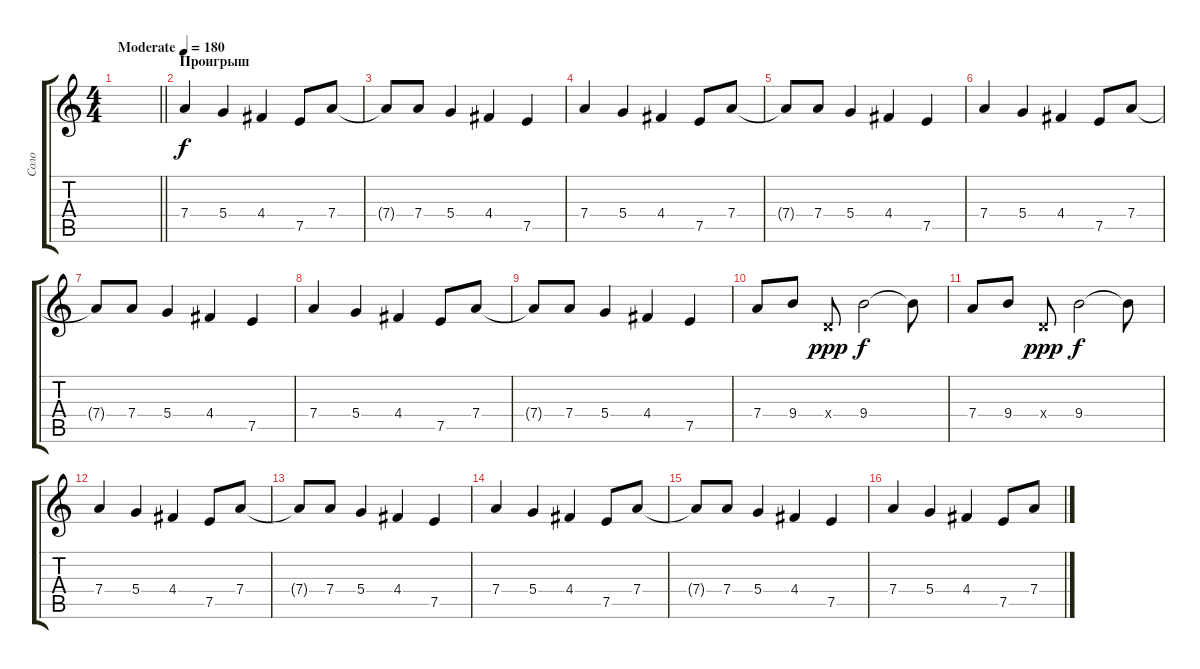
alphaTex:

\track ("Соло" "Соло") {instrument overdrivenguitar}
\staff {score tabs}
\tuning (E4 B3 G3 D3 A2 E2) {hide}
\ts (4 4)
\tempo (180 "Moderate")
\clef g2
\barLineRight lightlight
\ks c
|
\section ("" "Проигрыш")
7.4.4 5.4.4 4.4.4 7.5.8 7.4.8 |
7.4{t}.8 7.4.8 5.4.4 4.4.4 7.5.4 |
7.4.4 5.4.4 4.4.4 7.5.8 7.4.8 |
7.4{t}.8 7.4.8 5.4.4 4.4.4 7.5.4 |
7.4.4 5.4.4 4.4.4 7.5.8 7.4.8 |
7.4{t}.8 7.4.8 5.4.4 4.4.4 7.5.4 |
7.4.4 5.4.4 4.4.4 7.5.8 7.4.8 |
7.4{t}.8 7.4.8 5.4.4 4.4.4 7.5.4 |
7.4.8 9.4.8 0.4{x}.8{dy ppp} 9.4.2{dy f} 9.4{t}.8 |
7.4.8 9.4.8 0.4{x}.8{dy ppp} 9.4.2{dy f} 9.4{t}.8 |
7.4.4 5.4.4 4.4.4 7.5.8 7.4.8 |
7.4{t}.8 7.4.8 5.4.4 4.4.4 7.5.4 |
7.4.4 5.4.4 4.4.4 7.5.8 7.4.8 |
7.4{t}.8 7.4.8 5.4.4 4.4.4 7.5.4 |
7.4.4 5.4.4 4.4.4 7.5.8 7.4.8
